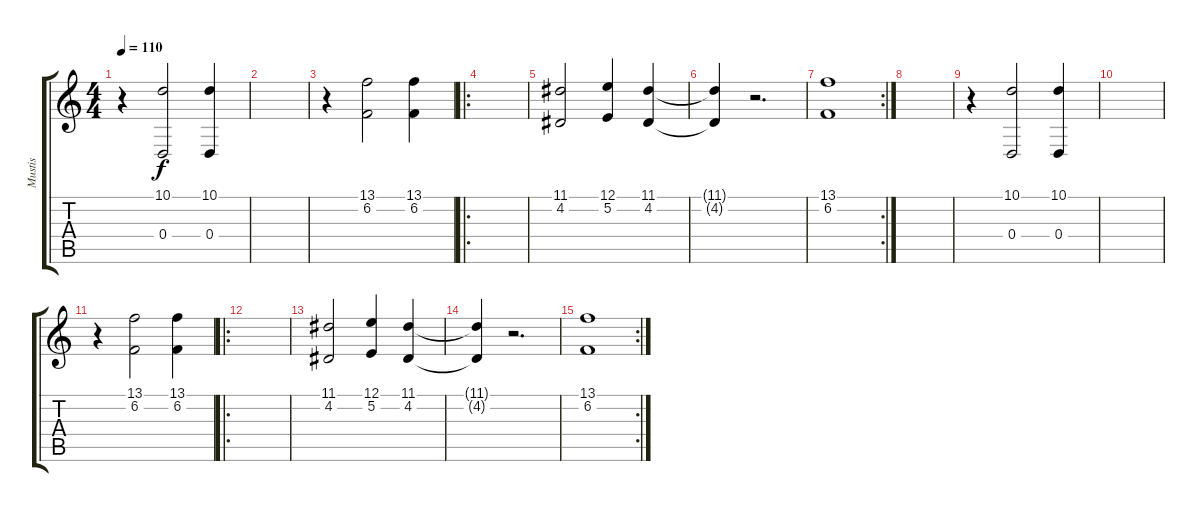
\track ("Mustis" "Mustis") {instrument stringensemble1}
\staff {score tabs}
\tuning (E4 B3 G3 D3 A2 E2) {hide}
\ts (4 4)
\tempo 110
\clef g2
\ks c
r.4{dy f} (10.1 0.4).2{volume 13 instrument tinklebell} (10.1 0.4).4 |
|
r.4 (13.1 6.2).2 (13.1 6.2).4 |
\ro
|
(11.1 4.2).2 (12.1 5.2).4 (11.1 4.2).4 |
(11.1{t} 4.2{t}).4 r.2{d} |
\rc 2
(13.1 6.2).1 |
|
r.4 (10.1 0.4).2{volume 13 instrument tinklebell} (10.1 0.4).4 |
|
r.4 (13.1 6.2).2 (13.1 6.2).4 |
\ro
|
(11.1 4.2).2 (12.1 5.2).4 (11.1 4.2).4 |
(11.1{t} 4.2{t}).4 r.2{d} |
\rc 2
(13.1 6.2).1
